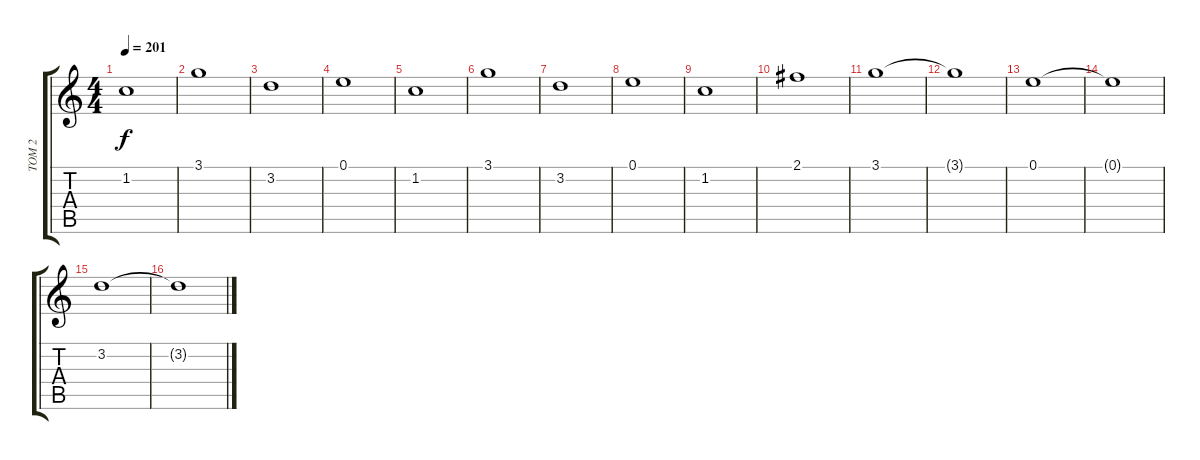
\track ("TOM 2" "TOM 2") {instrument overdrivenguitar}
\staff {score tabs}
\tuning (E4 B3 G3 D3 A2 E2) {hide}
\ts (4 4)
\tempo 201
\clef g2
\ks c
1.2.1{dy f} |
3.1.1 |
3.2.1 |
0.1.1 |
1.2.1 |
3.1.1 |
3.2.1 |
0.1.1 |
1.2.1 |
2.1.1 |
3.1.1 |
3.1{t}.1 |
0.1.1 |
0.1{t}.1 |
3.2.1 |
3.2{t}.1
